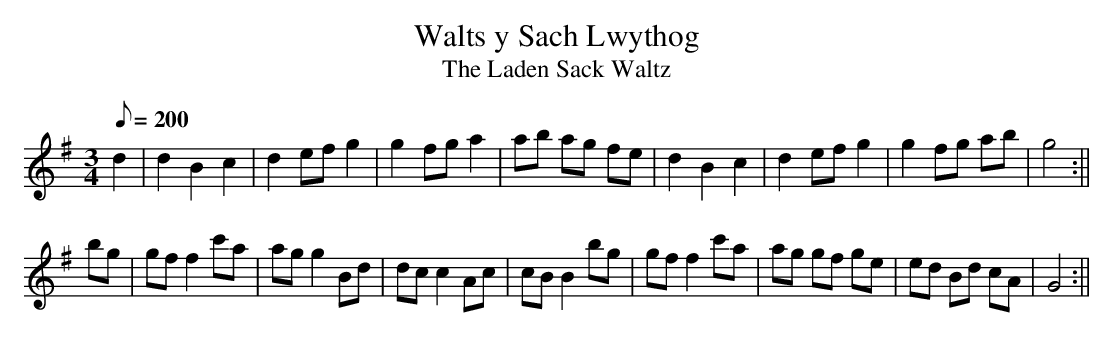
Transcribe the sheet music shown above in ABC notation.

X:1
T:Walts y Sach Lwythog
T:The Laden Sack Waltz
M:3/4
L:1/8
Q:200
K:G
d2|d2B2c2|d2efg2|g2fga2|ab ag fe|d2B2c2|d2efg2|g2fg ab|g4:||
bg|gff2c'a|agg2Bd|dcc2Ac|cBB2bg|gff2c'a|ag gf ge|ed Bd cA|G4:||
